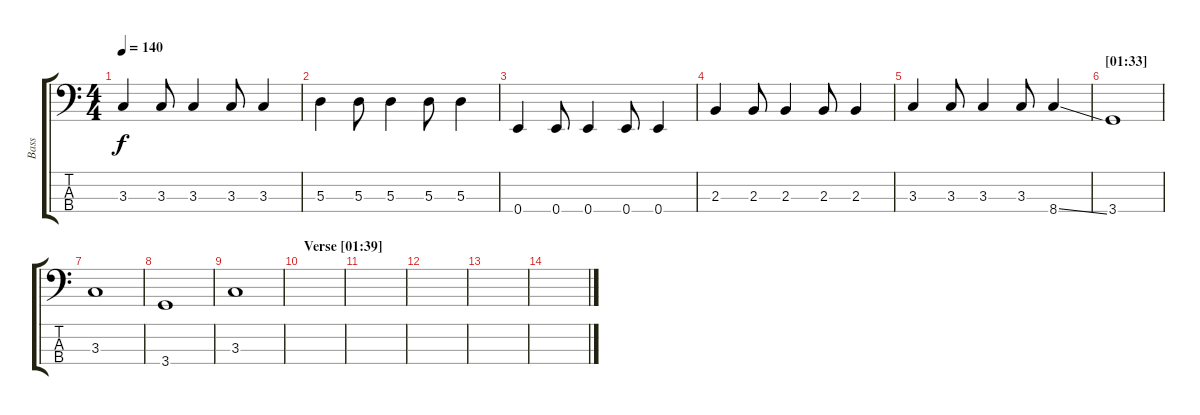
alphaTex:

\track ("Bass" "Bass") {instrument electricbassfinger}
\staff {score tabs}
\tuning (G2 D2 A1 E1) {hide}
\ts (4 4)
\section ("" "")
\tempo 140
\clef f4
\ks c
3.3.4{dy f} 3.3.8 3.3.4 3.3.8 3.3.4 |
5.3.4 5.3.8 5.3.4 5.3.8 5.3.4 |
0.4.4 0.4.8 0.4.4 0.4.8 0.4.4 |
\section ("" "")
2.3.4 2.3.8 2.3.4 2.3.8 2.3.4 |
3.3.4 3.3.8 3.3.4 3.3.8 8.4{ss}.4 |
\section ("" "[01:33]")
3.4.1 |
3.3.1 |
3.4.1 |
3.3.1 |
\section ("" "Verse [01:39]")
|
|
|
|
\section ("" "")
